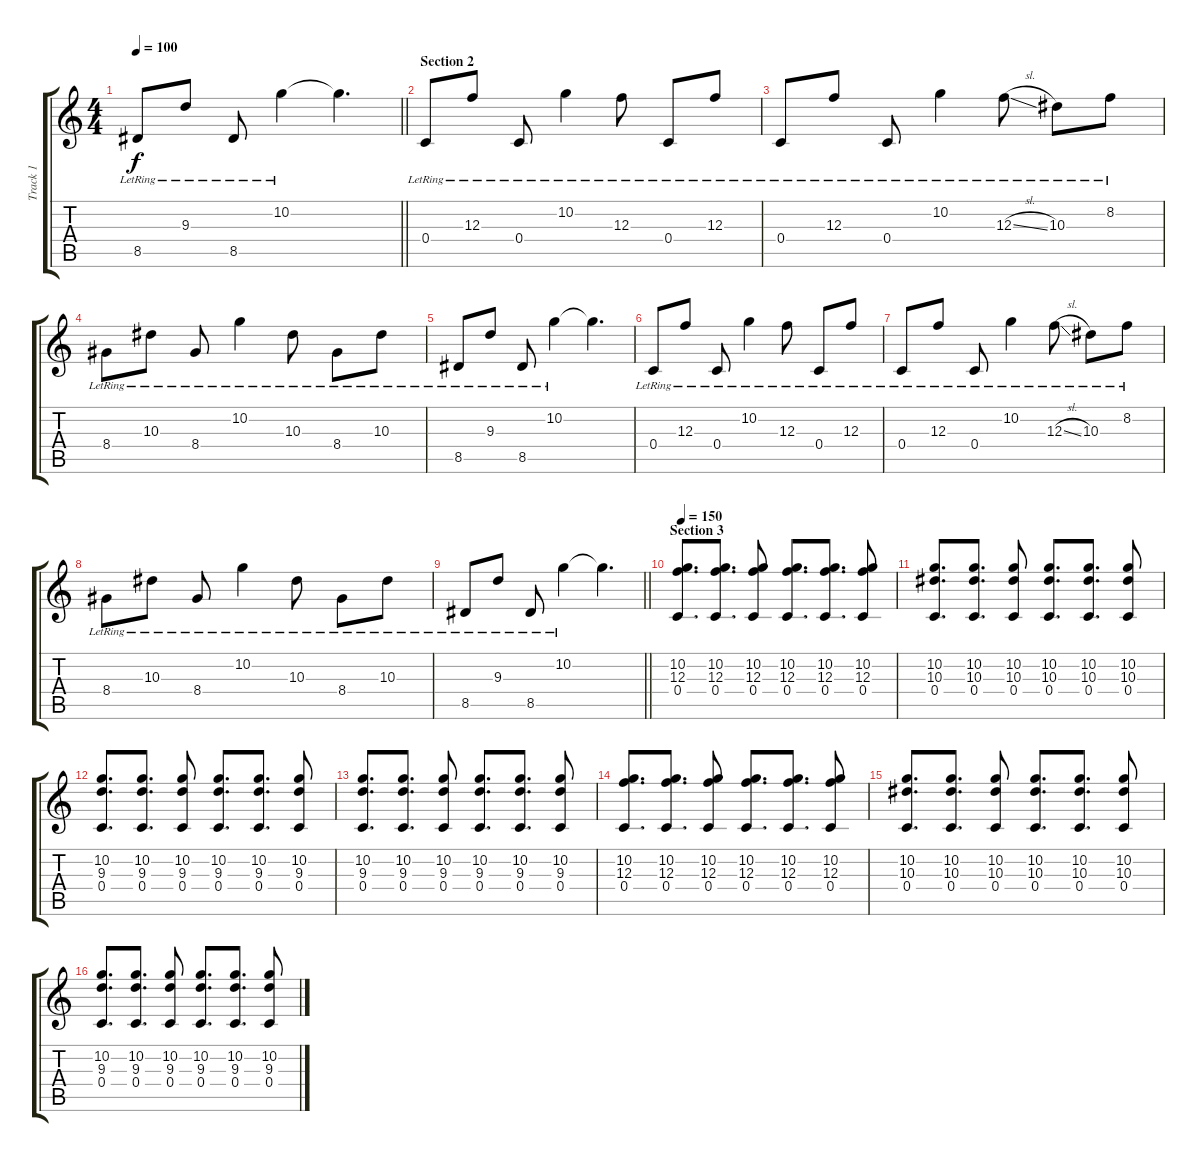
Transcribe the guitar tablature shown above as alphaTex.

\track ("Track 1" "Track 1") {instrument electricguitarjazz}
\staff {score tabs}
\tuning (D4 A3 F3 C3 G2 D2) {hide}
\ts (4 4)
\tempo 100
\clef g2
\barLineRight lightlight
\ks c
8.5{lr}.8{dy f} 9.3{lr}.8 8.5{lr}.8 10.2{lr}.4 10.2{t}.4{d} |
\section ("" "Section 2")
0.4{lr}.8 12.3{lr}.8 0.4{lr}.8 10.2{lr}.4 12.3{lr}.8 0.4{lr}.8 12.3{lr}.8 |
0.4{lr}.8 12.3{lr}.8 0.4{lr}.8 10.2{lr}.4 12.3{sl lr}.8 10.3{lr}.8 8.2{lr}.8 |
8.4{lr}.8 10.3{lr}.8 8.4{lr}.8 10.2{lr}.4 10.3{lr}.8 8.4{lr}.8 10.3{lr}.8 |
8.5{lr}.8 9.3{lr}.8 8.5{lr}.8 10.2{lr}.4 10.2{t}.4{d} |
0.4{lr}.8 12.3{lr}.8 0.4{lr}.8 10.2{lr}.4 12.3{lr}.8 0.4{lr}.8 12.3{lr}.8 |
0.4{lr}.8 12.3{lr}.8 0.4{lr}.8 10.2{lr}.4 12.3{sl lr}.8 10.3{lr}.8 8.2{lr}.8 |
8.4{lr}.8 10.3{lr}.8 8.4{lr}.8 10.2{lr}.4 10.3{lr}.8 8.4{lr}.8 10.3{lr}.8 |
\barLineRight lightlight
8.5{lr}.8 9.3{lr}.8 8.5{lr}.8 10.2{lr}.4 10.2{t}.4{d} |
\section ("" "Section 3")
\tempo 150
(10.2 12.3 0.4).8{d} (10.2 12.3 0.4).8{d} (10.2 12.3 0.4).8 (10.2 12.3 0.4).8{d} (10.2 12.3 0.4).8{d} (10.2 12.3 0.4).8 |
(10.2 10.3 0.4).8{d} (10.2 10.3 0.4).8{d} (10.2 10.3 0.4).8 (10.2 10.3 0.4).8{d} (10.2 10.3 0.4).8{d} (10.2 10.3 0.4).8 |
(10.2 9.3 0.4).8{d} (10.2 9.3 0.4).8{d} (10.2 9.3 0.4).8 (10.2 9.3 0.4).8{d} (10.2 9.3 0.4).8{d} (10.2 9.3 0.4).8 |
(10.2 9.3 0.4).8{d} (10.2 9.3 0.4).8{d} (10.2 9.3 0.4).8 (10.2 9.3 0.4).8{d} (10.2 9.3 0.4).8{d} (10.2 9.3 0.4).8 |
(10.2 12.3 0.4).8{d} (10.2 12.3 0.4).8{d} (10.2 12.3 0.4).8 (10.2 12.3 0.4).8{d} (10.2 12.3 0.4).8{d} (10.2 12.3 0.4).8 |
(10.2 10.3 0.4).8{d} (10.2 10.3 0.4).8{d} (10.2 10.3 0.4).8 (10.2 10.3 0.4).8{d} (10.2 10.3 0.4).8{d} (10.2 10.3 0.4).8 |
(10.2 9.3 0.4).8{d} (10.2 9.3 0.4).8{d} (10.2 9.3 0.4).8 (10.2 9.3 0.4).8{d} (10.2 9.3 0.4).8{d} (10.2 9.3 0.4).8
